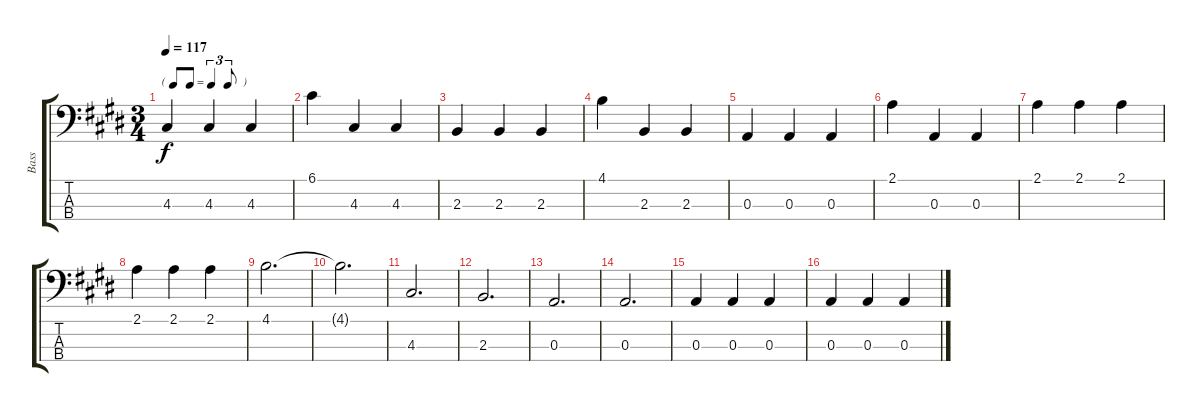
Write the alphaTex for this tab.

\track ("Bass" "Bass") {instrument electricbassfinger}
\staff {score tabs}
\tuning (G2 D2 A1 E1) {hide}
\ts (3 4)
\tf triplet8th
\tempo 117
\clef f4
\ks e
4.3.4{dy f} 4.3.4 4.3.4 |
6.1.4 4.3.4 4.3.4 |
2.3.4 2.3.4 2.3.4 |
4.1.4 2.3.4 2.3.4 |
0.3.4 0.3.4 0.3.4 |
2.1.4 0.3.4 0.3.4 |
2.1.4 2.1.4 2.1.4 |
2.1.4 2.1.4 2.1.4 |
4.1.2{d} |
4.1{t}.2{d} |
4.3.2{d} |
2.3.2{d} |
0.3.2{d} |
0.3.2{d} |
0.3.4 0.3.4 0.3.4 |
0.3.4 0.3.4 0.3.4
